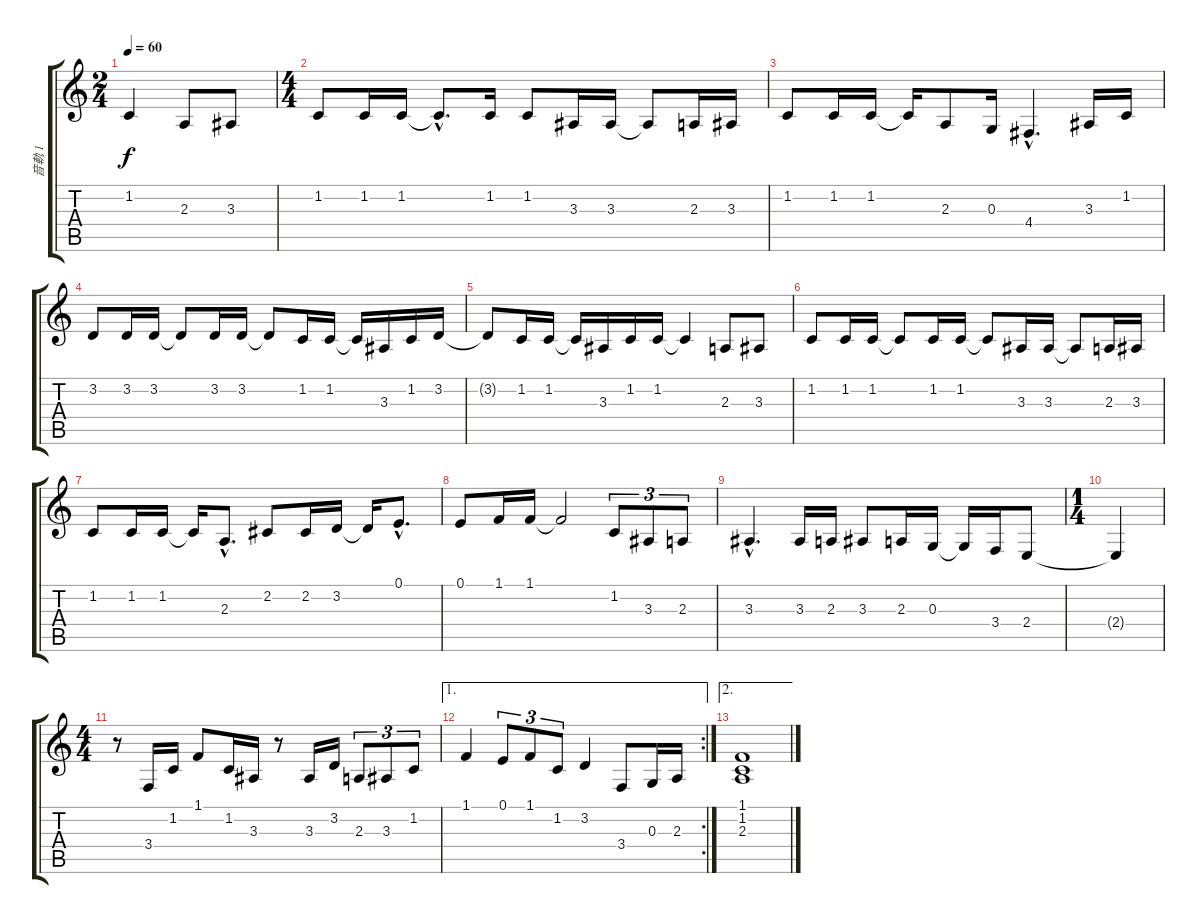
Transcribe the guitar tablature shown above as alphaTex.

\track ("音軌 1" "音軌 1") {instrument acousticgrandpiano}
\staff {score tabs}
\tuning (E4 B3 G3 D3 A2 E2) {hide}
\ts (2 4)
\tempo 60
\clef g2
\ks c
1.2{t}.4{dy f} 2.3.8 3.3.8 |
\ts (4 4)
1.2.8 1.2.16 1.2.16 1.2{hac t}.8{d} 1.2.16 1.2.8 3.3.16 3.3.16 3.3{t}.8 2.3.16 3.3.16 |
1.2.8 1.2.16 1.2.16 1.2{t}.16 2.3.8 0.3.16 4.4{hac}.4{d} 3.3.16 1.2.16 |
3.2.8 3.2.16 3.2.16 3.2{t}.8 3.2.16 3.2.16 3.2{t}.8 1.2.16 1.2.16 1.2{t}.16 3.3.16 1.2.16 3.2.16 |
3.2{t}.8 1.2.16 1.2.16 1.2{t}.16 3.3.16 1.2.16 1.2.16 1.2{t}.4 2.3.8 3.3.8 |
1.2.8 1.2.16 1.2.16 1.2{t}.8 1.2.16 1.2.16 1.2{t}.8 3.3.16 3.3.16 3.3{t}.8 2.3.16 3.3.16 |
1.2.8 1.2.16 1.2.16 1.2{t}.16 2.3{hac}.8{d} 2.2.8 2.2.16 3.2.16 3.2{t}.16 0.1{hac}.8{d} |
0.1.8 1.1.16 1.1.16 1.1{t}.2 1.2.8{tu (3 2)} 3.3.8{tu (3 2)} 2.3.8{tu (3 2)} |
3.3{hac}.4{d} 3.3.16 2.3.16 3.3.8 2.3.16 0.3.16 0.3{t}.16 3.4.16 2.4.8 |
\ts (1 4)
2.4{t}.4 |
\ts (4 4)
r.8 3.4.16 1.2.16 1.1.8 1.2.16 3.3.16 r.8 3.3.16 3.2.16 2.3.8{tu (3 2)} 3.3.8{tu (3 2)} 1.2.8{tu (3 2)} |
\ae 1
\rc 2
1.1.4 0.1.8{tu (3 2)} 1.1.8{tu (3 2)} 1.2.8{tu (3 2)} 3.2.4 3.4.8 0.3.16 2.3.16 |
\ae 2
(1.1 1.2 2.3).1
